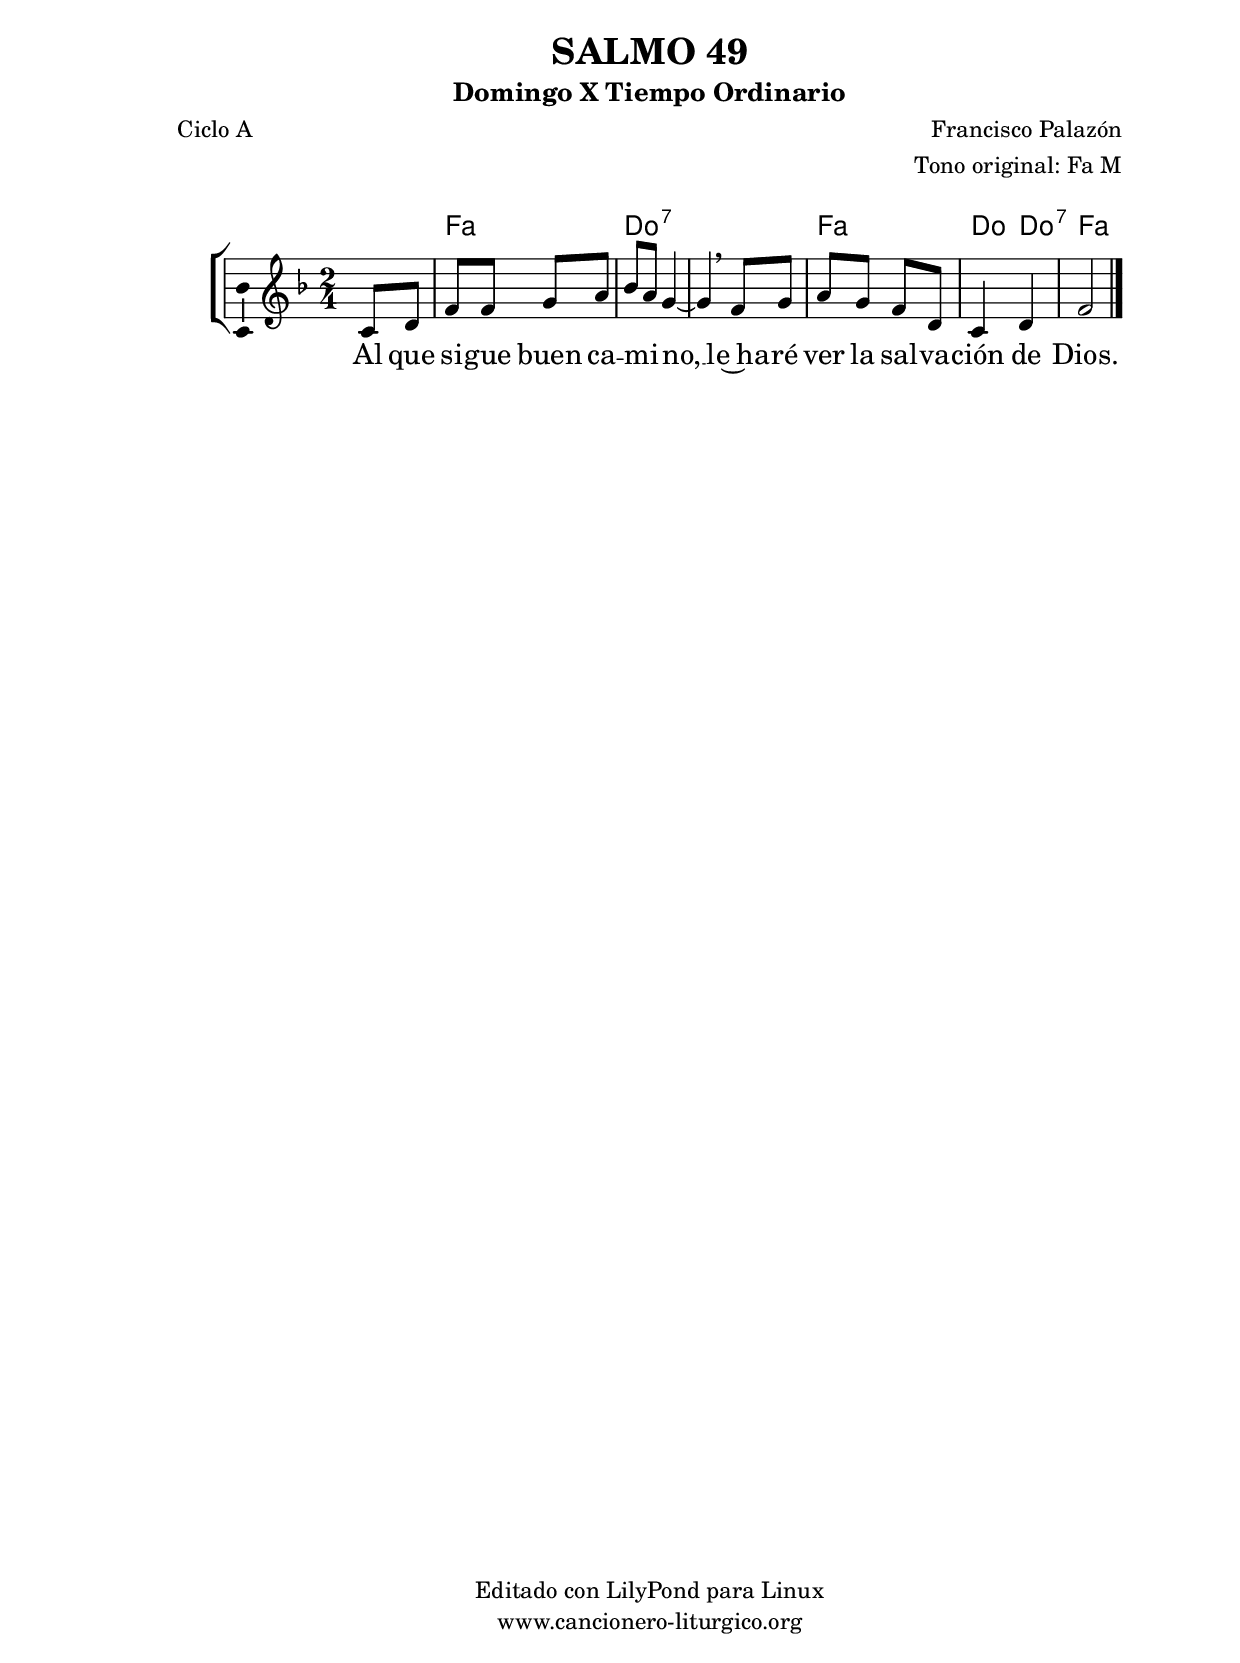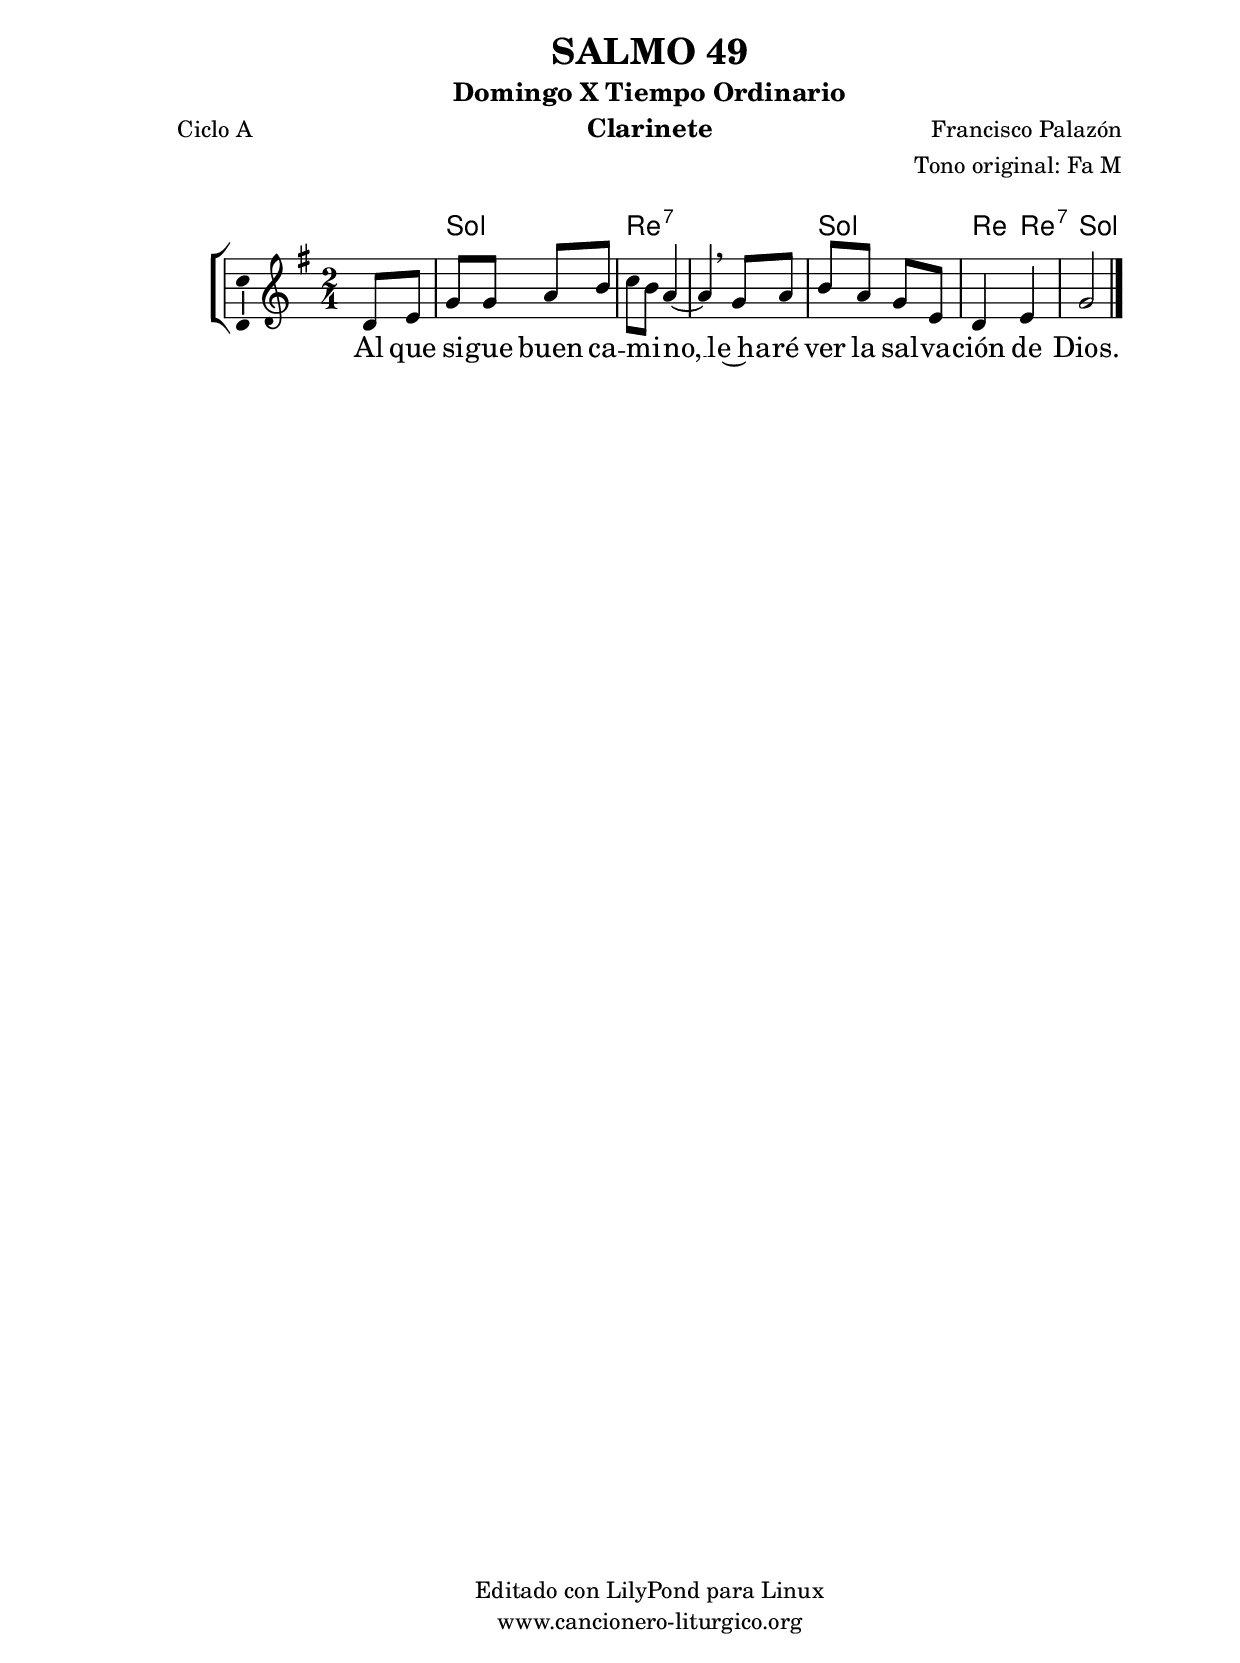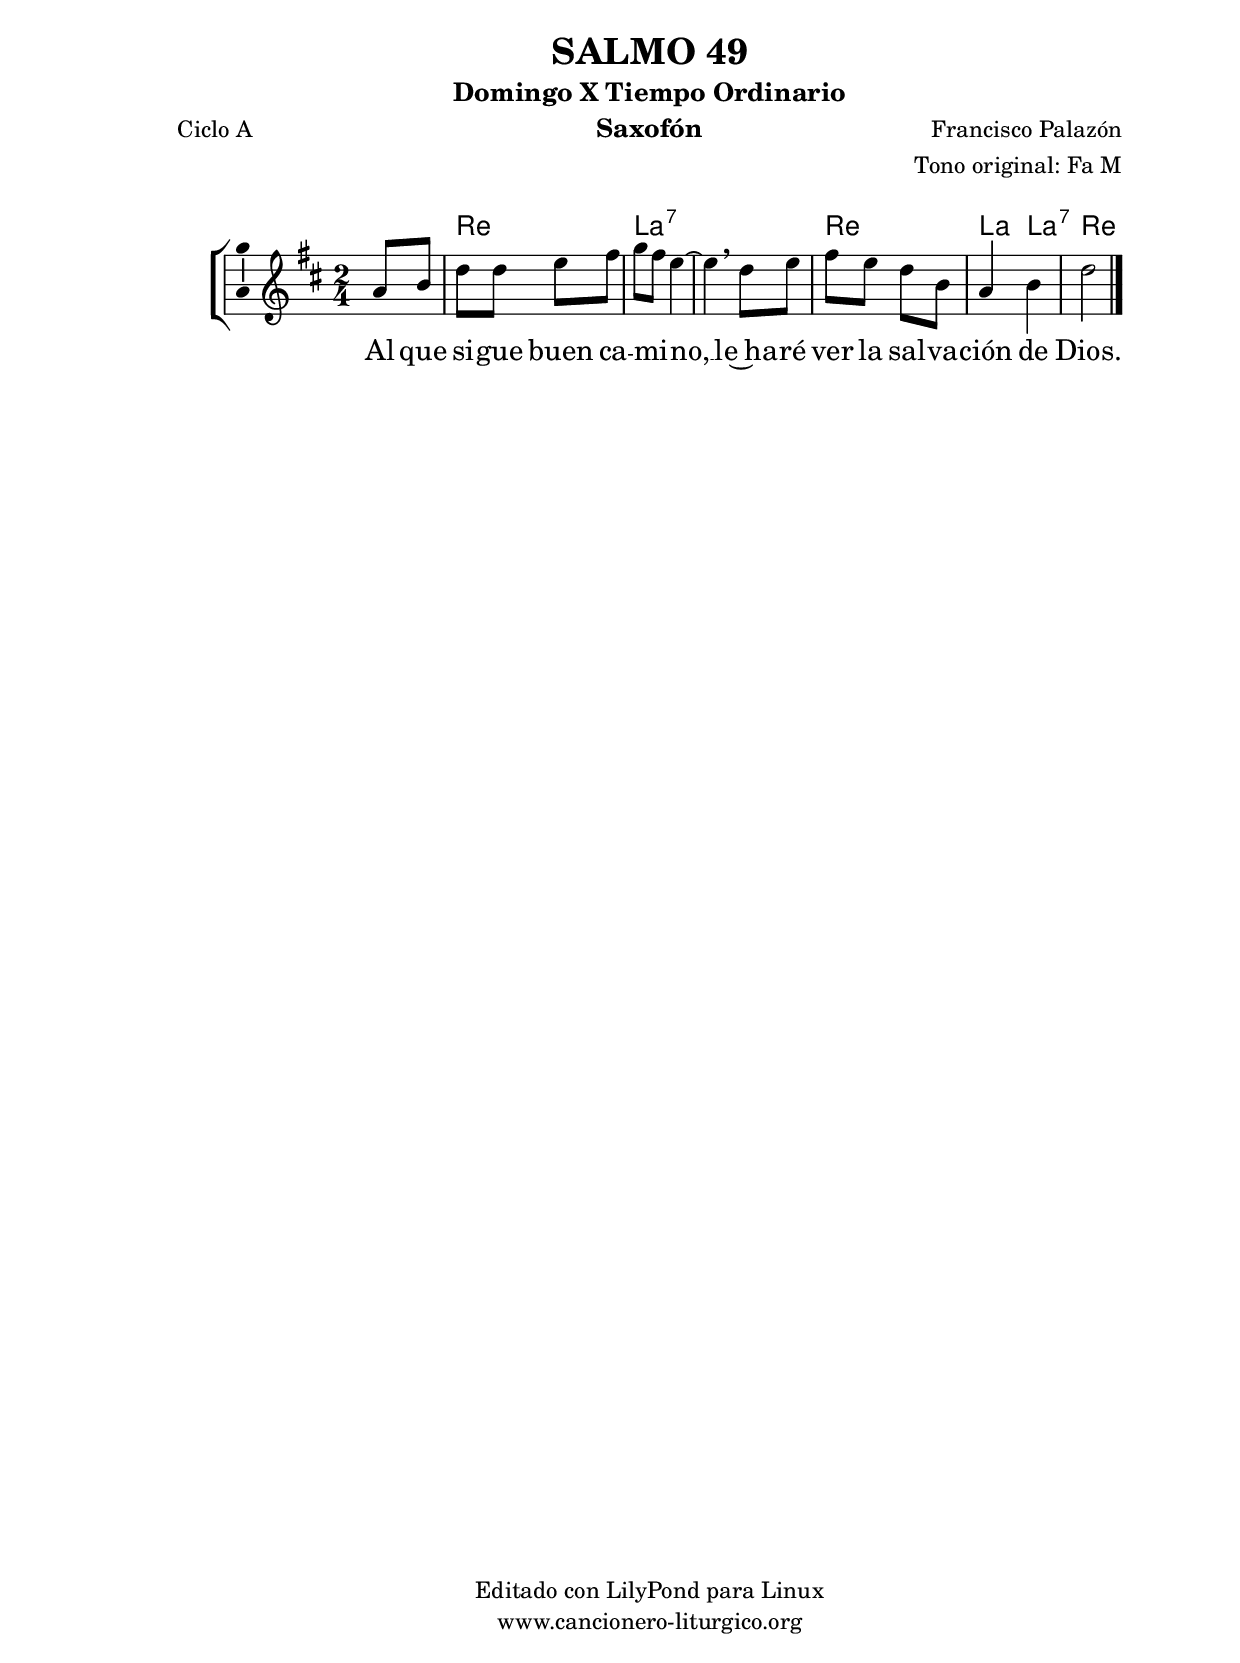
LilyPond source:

%
%para convertir .midi en .wav:
%timidity filename.midi -Ow -o finename.wav
%
%
%Para convertir de .wav a .mp3:
%lame -h -m j filename.wav
%
%
%para escuchar el midi:
%timidity nombrefichero.midi
%


%versión de lilypond para la que se ha escrito esta partitura:
\version "2.16.0"

	%Tamaño papel
	#(set-default-paper-size "a4")
	%Tamaño partitura
	#(set-global-staff-size 20)
	%No responde al pulsar sobre una nota
	#(ly:set-option 'point-and-click #f)

%parámetros del encabezamiento:
\header {
	title = "SALMO 49"
	subtitle = "Domingo X Tiempo Ordinario"
	composer = "Francisco Palazón"
	poet = "Ciclo A"
	meter = ""
	arranger = "Tono original: Fa M"
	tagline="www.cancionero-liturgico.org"
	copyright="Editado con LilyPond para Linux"
	tiempo = "Ordinario"
	usos = "Salmo"
	letra = "Al que sigue buen camino, le haré ver la salvación de Dios."
	}

%parámetros asociados al papel:
\paper  {
	oddHeaderMarkup = \markup {\fill-line { \on-the-fly #not-first-page \fromproperty #'header:title \on-the-fly #not-first-page \fromproperty #'header:composer }}
	evenHeaderMarkup = \markup {\fill-line { \fromproperty #'header:composer \fromproperty #'header:title }}
	#(set-paper-size "a4")
	print-page-number = ##f
	first-page-number = 1
	print-first-page-number = ##f
%	head-separation = 3.0 \cm
	top-margin = 2.0 \cm
	bottom-margin = 0.5\cm
%%%	bottom-margin = -1.0\cm
	left-margin = 3.0 \cm
	line-width = 16.0 \cm 
	indent = 8\mm
	interscoreline = 2.\mm
	between-system-space = 15\mm
%	para que las partituras no llenen la hoja:
	ragged-bottom = ##t
%	idem para la última hoja:
	ragged-last-bottom = ##f
%	para que las partituras llenen el ancho del papel:
	ragged-last = ##f
	after-title-space = 2.5 \cm
%page-count=1
%system-count=1

	%Flexible Vertical Spacing
%	markup-markup-spacing =
%	#'((basic-distance . 15) (minimum-distance . 15) (padding . 3))
	markup-system-spacing =
	#'((basic-distance . 15) (minimum-distance . 15) (padding . 3))
	system-system-spacing =
	#'((basic-distance . 15) (minimum-distance . 15) (padding . 3))
	score-system-spacing =
	#'((basic-distance . 15) (minimum-distance . 15) (padding . 5))
%	top-system-spacing = % header
%	#'((basic-distance . 8) (minimum-distance . 0) (padding . 3))
%	top-markup-spacing =
%	#'((basic-distance . 20) (minimum-distance . 20) (padding . 3))
	last-bottom-spacing = % footer
	#'((basic-distance . 5) (minimum-distance . 5) (padding . 3))
%	score-markup-spacing =
%	#'((basic-distance . 16) (minimum-distance . 13) (padding . 3))

	}


%parámetros que afectan a toda la partitura:
global =  {
	%clave de sol (G):
	\clef G
	%armadura:
%	\transpose d c
	\key f \major
	\tempo 4=100
	\set Score.tempoHideNote = ##t
	}


acordes = {
	\italianChords
	\chordmode {
%	\transpose d c
{
s2
f2 c:7 s f c4 c:7 f2

	}
	}
}


melodia = 
{
%	\transpose d c
	\relative c'{
	\time 2/4

s4 c8 d8
f8 f g a
bes8 a g4~
g4 \breathe f8 g
a8 g f d
c4 d
f2

	\bar "|."
	}
	}


texto = \lyricmode {
Al que si -- gue buen ca -- mi -- _ no, __
le~ha -- ré ver la sal -- va -- ción de Dios.
	}


acordesStaff = \context ChordNames = acordesStaff <<
	\set chordChanges = ##t
	\acordes
	>>


vozStaff = \context Voice = vozStaff
\with {\consists "Ambitus_engraver"}
<<
%	\set Staff.instrumentName = ""
%	\set Staff.shortInstrumentName = ""
%	\set Staff.midiInstrument = #"clarinet"
%	\set Staff.midiInstrument = #"cello"
%	\set Staff.midiInstrument = #"flute"
	\set Staff.midiInstrument = #"electric guitar (jazz)"
%	\set Staff.midiInstrument = #"english horn"
%	\set Staff.midiInstrument = #"violin"
%	\set Staff.midiInstrument = #"glockenspiel"
	\set Staff.midiMinimumVolume = #0.7
	\set Staff.midiMaximumVolume = #0.9
	\global
	\melodia
	>>


textoStaff = \context Lyrics = textoStaff <<
	\lyricsto vozStaff \texto
	>>

\book {
	\score {
		\context ChoirStaff {
			\override StaffGroup.SystemStartBracket #'collapse-height = #1
			\override Score.SystemStartBar #'collapse-height = #1
			<<
			\acordesStaff
			\vozStaff
			\textoStaff
			>>
			}
		\layout {
	    		\context {
				\Lyrics
				\override LyricText #'font-size = #2
				}
	   		 \context {
				\Score
				%fontSize = #3
				\override StaffSymbol #'staff-space = #(magstep +3)
				%\override Beam #'thickness = #0.55
				%\override SpacingSpanner #'spacing-increment = #1.0
				%\override Slur #'height-limit = #1.5
				}
			}
		}
	\score {
		\unfoldRepeats
		\context ChoirStaff {
			<<
			\acordesStaff
			\vozStaff
			>>
			}
		\midi {
	  		\context {
	  			\Score
				tempoWholesPerMinute = #(ly:make-moment 70 4)
				}
			}
		}
	}

%Partitura para clarinete
#(define output-suffix "C")
\book {
	\header{
		instrument = "Clarinete"
		}
	\score {
		\context ChoirStaff {
			\override StaffGroup.SystemStartBracket #'collapse-height = #1
			\override Score.SystemStartBar #'collapse-height = #1
\transpose c d
			<<
			\acordesStaff
			\vozStaff
			\textoStaff
			>>
			}
		\layout {
	    		\context {
				\Lyrics
				\override LyricText #'font-size = #2
				}
	   		 \context {
				\Score
				\override StaffSymbol #'staff-space = #(magstep +3)
				}
			}
		}
	}

%Partitura para saxofón
#(define output-suffix "S")
\book {
	\header{
		instrument = "Saxofón"
		}
	\score {
		\context ChoirStaff {
			\override StaffGroup.SystemStartBracket #'collapse-height = #1
			\override Score.SystemStartBar #'collapse-height = #1
\transpose c a
			<<
			\acordesStaff
			\vozStaff
			\textoStaff
			>>
			}
		\layout {
	    		\context {
				\Lyrics
				\override LyricText #'font-size = #2
				}
	   		 \context {
				\Score
				\override StaffSymbol #'staff-space = #(magstep +3)
				}
			}
		}
	}

